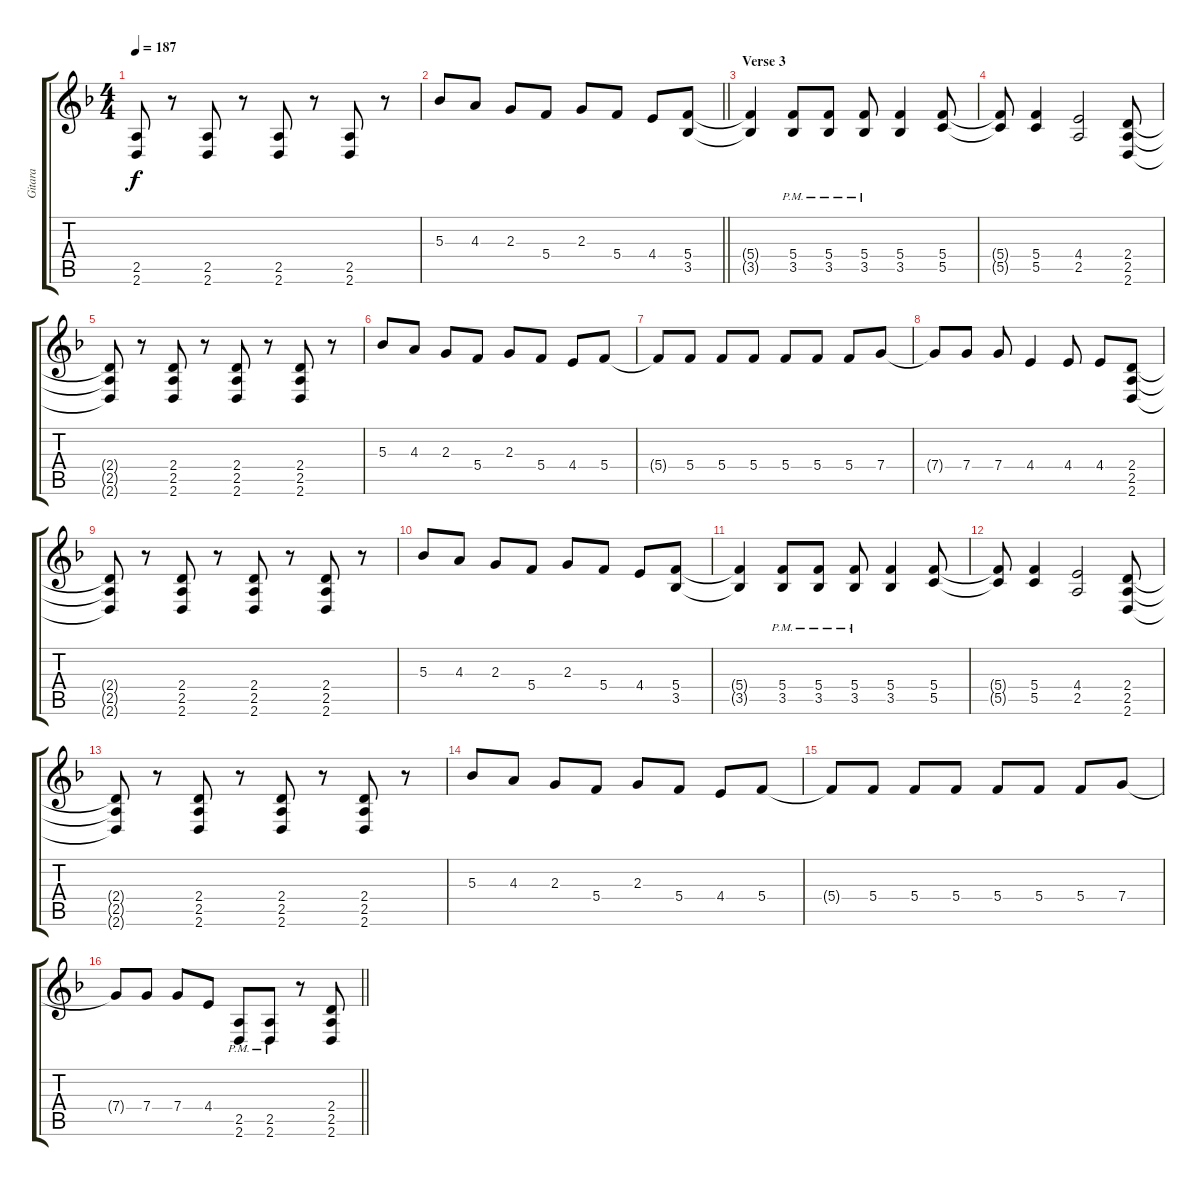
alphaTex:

\track ("Gitara" "Gitara") {instrument distortionguitar}
\staff {score tabs}
\tuning (D4 A3 F3 C3 G2 C2) {hide}
\ts (4 4)
\tempo 187
\clef g2
\ks dminor
(2.5{t} 2.6{t}).8{dy f} r.8 (2.5 2.6).8 r.8 (2.5 2.6).8 r.8 (2.5 2.6).8 r.8 |
\barLineRight lightlight
5.3.8 4.3.8 2.3.8 5.4.8 2.3.8 5.4.8 4.4.8 (5.4 3.5).8 |
\section ("" "Verse 3")
(5.4{t} 3.5{t}).4 (5.4{pm} 3.5{pm}).8 (5.4{pm} 3.5{pm}).8 (5.4{pm} 3.5{pm}).8 (5.4 3.5).4 (5.4 5.5).8 |
(5.4{t} 5.5{t}).8 (5.4 5.5).4 (4.4 2.5).2 (2.4 2.5 2.6).8 |
(2.4{t} 2.5{t} 2.6{t}).8 r.8 (2.4 2.5 2.6).8 r.8 (2.4 2.5 2.6).8 r.8 (2.4 2.5 2.6).8 r.8 |
5.3.8 4.3.8 2.3.8 5.4.8 2.3.8 5.4.8 4.4.8 5.4.8 |
5.4{t}.8 5.4.8 5.4.8 5.4.8 5.4.8 5.4.8 5.4.8 7.4.8 |
7.4{t}.8 7.4.8 7.4.8 4.4.4 4.4.8 4.4.8 (2.4 2.5 2.6).8 |
(2.4{t} 2.5{t} 2.6{t}).8 r.8 (2.4 2.5 2.6).8 r.8 (2.4 2.5 2.6).8 r.8 (2.4 2.5 2.6).8 r.8 |
5.3.8 4.3.8 2.3.8 5.4.8 2.3.8 5.4.8 4.4.8 (5.4 3.5).8 |
(5.4{t} 3.5{t}).4 (5.4{pm} 3.5{pm}).8 (5.4{pm} 3.5{pm}).8 (5.4{pm} 3.5{pm}).8 (5.4 3.5).4 (5.4 5.5).8 |
(5.4{t} 5.5{t}).8 (5.4 5.5).4 (4.4 2.5).2 (2.4 2.5 2.6).8 |
(2.4{t} 2.5{t} 2.6{t}).8 r.8 (2.4 2.5 2.6).8 r.8 (2.4 2.5 2.6).8 r.8 (2.4 2.5 2.6).8 r.8 |
5.3.8 4.3.8 2.3.8 5.4.8 2.3.8 5.4.8 4.4.8 5.4.8 |
5.4{t}.8 5.4.8 5.4.8 5.4.8 5.4.8 5.4.8 5.4.8 7.4.8 |
\barLineRight lightlight
7.4{t}.8 7.4.8 7.4.8 4.4.8 (2.5{pm} 2.6{pm}).8 (2.5{pm} 2.6{pm}).8 r.8 (2.4 2.5 2.6).8
